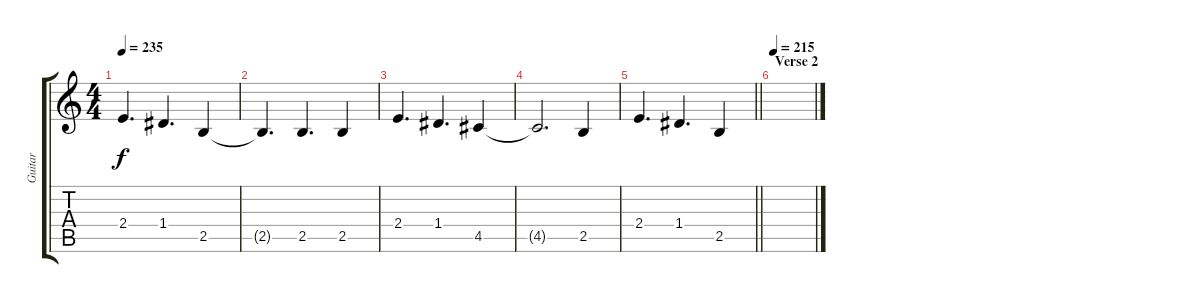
\track ("Guitar" "Guitar") {instrument distortionguitar}
\staff {score tabs}
\tuning (E4 B3 G3 D3 A2 E2) {hide}
\ts (4 4)
\tempo 235
\clef g2
\ks c
2.4.4{d dy f} 1.4.4{d} 2.5.4 |
2.5{t}.4{d} 2.5.4{d} 2.5.4 |
2.4.4{d} 1.4.4{d} 4.5.4 |
4.5{t}.2{d} 2.5.4 |
\barLineRight lightlight
2.4.4{d} 1.4.4{d} 2.5.4 |
\section ("" "Verse 2")
\tempo 215
